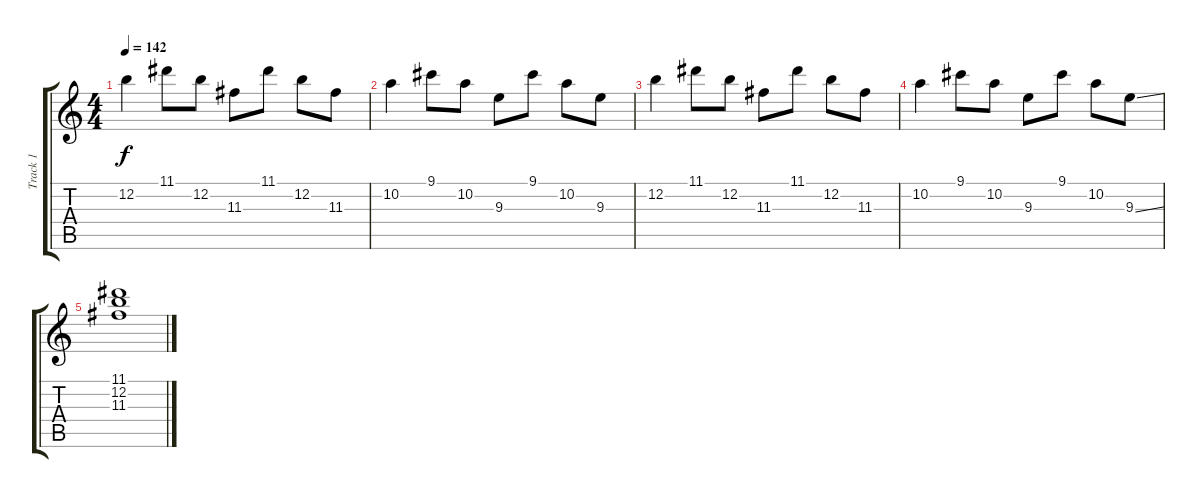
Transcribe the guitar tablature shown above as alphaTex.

\track ("Track 1" "Track 1") {instrument overdrivenguitar}
\staff {score tabs}
\tuning (E4 B3 G3 D3 A2 E2) {hide}
\ts (4 4)
\tempo 142
\clef g2
\ks c
12.2.4{dy f} 11.1.8 12.2.8 11.3.8 11.1.8 12.2.8 11.3.8 |
10.2.4 9.1.8 10.2.8 9.3.8 9.1.8 10.2.8 9.3.8 |
12.2.4 11.1.8 12.2.8 11.3.8 11.1.8 12.2.8 11.3.8 |
10.2.4 9.1.8 10.2.8 9.3.8 9.1.8 10.2.8 9.3{ss}.8 |
(11.1 12.2 11.3).1
